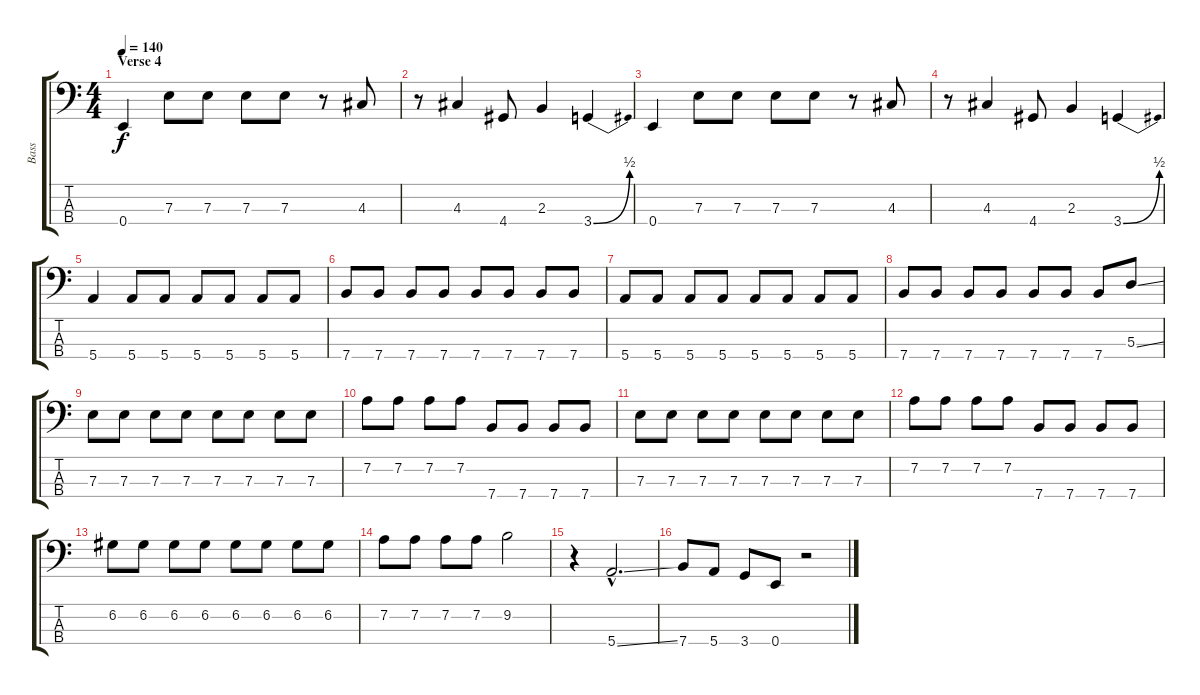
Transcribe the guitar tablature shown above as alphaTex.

\track ("Bass" "Bass") {instrument electricbasspick}
\staff {score tabs}
\tuning (G2 D2 A1 E1) {hide}
\ts (4 4)
\section ("" "Verse 4")
\tempo 140
\clef f4
\ks c
0.4.4{dy f} 7.3.8 7.3.8 7.3.8 7.3.8 r.8 4.3.8 |
r.8 4.3.4 4.4.8 2.3.4 3.4{be (bend 0 0 60 2)}.4 |
0.4.4 7.3.8 7.3.8 7.3.8 7.3.8 r.8 4.3.8 |
r.8 4.3.4 4.4.8 2.3.4 3.4{be (bend 0 0 60 2)}.4 |
5.4.4 5.4.8 5.4.8 5.4.8 5.4.8 5.4.8 5.4.8 |
7.4.8 7.4.8 7.4.8 7.4.8 7.4.8 7.4.8 7.4.8 7.4.8 |
5.4.8 5.4.8 5.4.8 5.4.8 5.4.8 5.4.8 5.4.8 5.4.8 |
7.4.8 7.4.8 7.4.8 7.4.8 7.4.8 7.4.8 7.4.8 5.3{ss}.8 |
7.3.8 7.3.8 7.3.8 7.3.8 7.3.8 7.3.8 7.3.8 7.3.8 |
7.2.8 7.2.8 7.2.8 7.2.8 7.4.8 7.4.8 7.4.8 7.4.8 |
7.3.8 7.3.8 7.3.8 7.3.8 7.3.8 7.3.8 7.3.8 7.3.8 |
7.2.8 7.2.8 7.2.8 7.2.8 7.4.8 7.4.8 7.4.8 7.4.8 |
6.2.8 6.2.8 6.2.8 6.2.8 6.2.8 6.2.8 6.2.8 6.2.8 |
7.2.8 7.2.8 7.2.8 7.2.8 9.2.2 |
r.4 5.4{ss hac}.2{d} |
7.4.8 5.4.8 3.4.8 0.4.8 r.2
